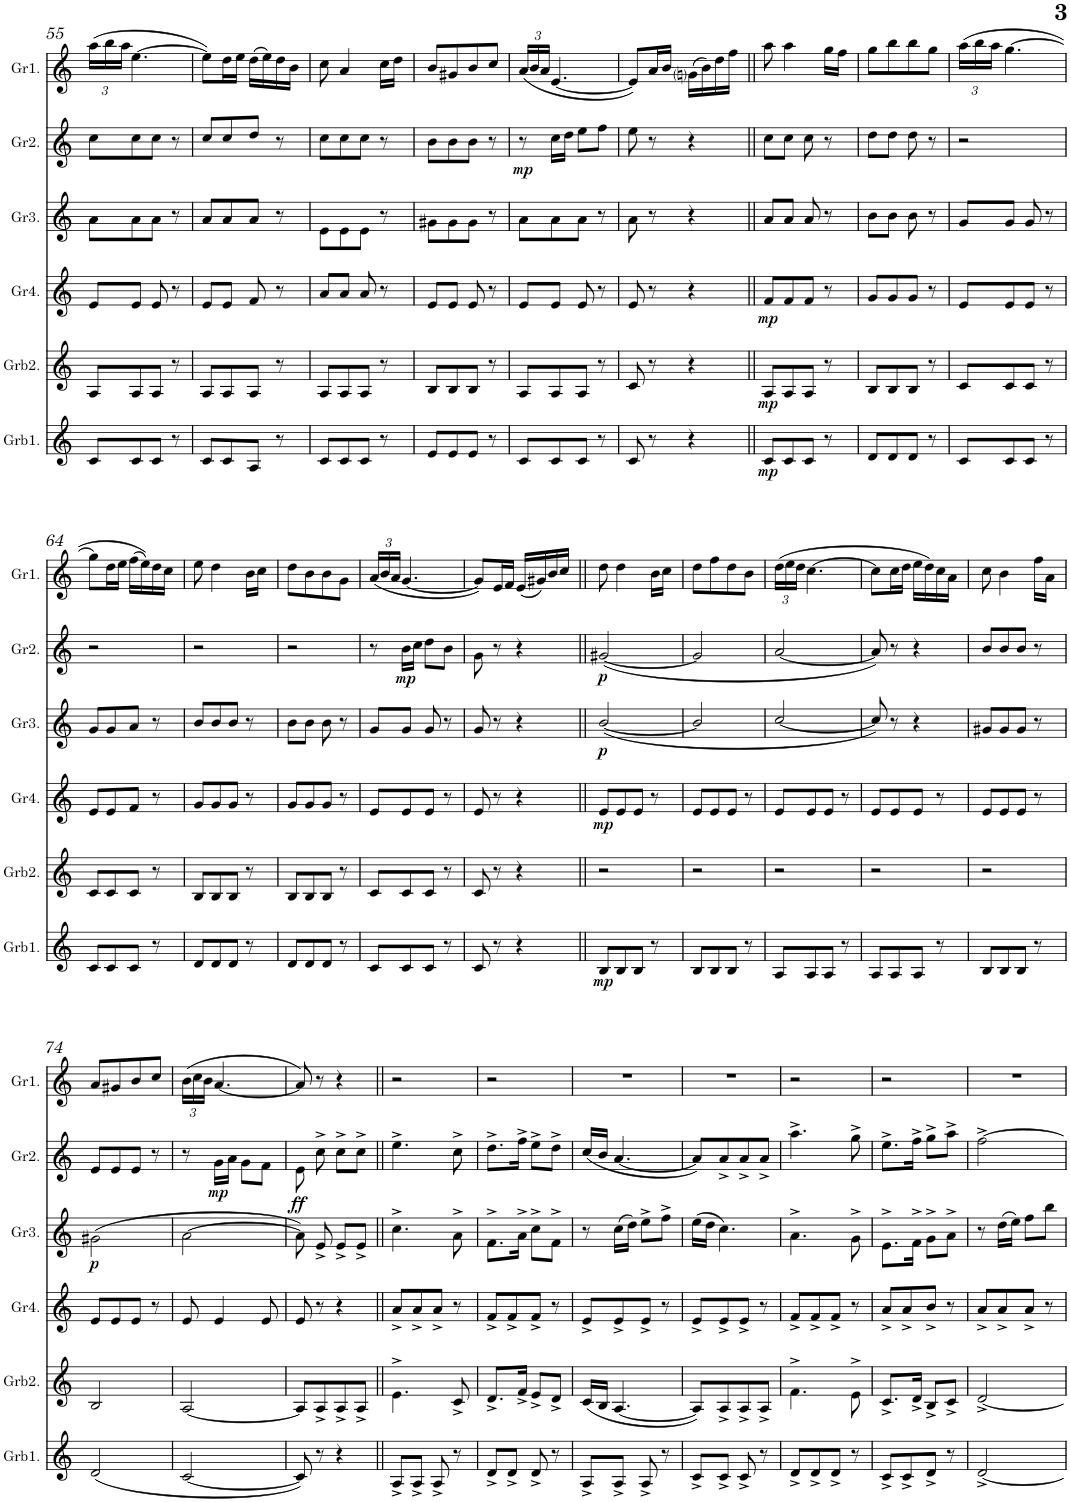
**kern	**dynam	**kern	**dynam	**kern	**dynam	**kern	**dynam	**kern	**dynam	**kern
*part6	*part6	*part5	*part5	*part4	*part4	*part3	*part3	*part2	*part2	*part1
*staff6	*staff6	*staff5	*staff5	*staff4	*staff4	*staff3	*staff3	*staff2	*staff2	*staff1
*I"Gralla baixa1	*	*I"Gralla baixa2	*	*I"Gralla4	*	*I"Gralla3	*	*I"Gralla2	*	*I"Gralla1
*I'Grb1.	*	*I'Grb2.	*	*I'Gr4.	*	*I'Gr3.	*	*I'Gr2.	*	*I'Gr1.
!!LO:PB:g=z
*clefG2	*	*clefG2	*	*clefG2	*	*clefG2	*	*clefG2	*	*clefG2
*k[]	*	*k[]	*	*k[]	*	*k[]	*	*k[]	*	*k[]
*M2/4	*	*M2/4	*	*M2/4	*	*M2/4	*	*M2/4	*	*M2/4
*	*	*	*	*	*	*	*	*	*	*Xbrackettup
=55	=55	=55	=55	=55	=55	=55	=55	=55	=55	=55
8c/L	.	8A/L	.	8e/L	.	8a\L	.	8cc\L	.	(24aa\LL
.	.	.	.	.	.	.	.	.	.	24bb\
.	.	.	.	.	.	.	.	.	.	24aa\JJ
8c/	.	8A/	.	8e/J	.	8a\	.	8cc\	.	[4.ee\
8c/J	.	8A/J	.	8e/	.	8a\J	.	8cc\J	.	.
8r	.	8r	.	8r	.	8r	.	8r	.	.
=56	=56	=56	=56	=56	=56	=56	=56	=56	=56	=56
8c/L	.	8A/L	.	8e/L	.	8a/L	.	8cc/L	.	8ee\L])
8c/	.	8A/	.	8e/J	.	8a/	.	8cc/	.	16dd\L
.	.	.	.	.	.	.	.	.	.	16ee\JJ
8A/J	.	8A/J	.	8f/	.	8a/J	.	8dd/J	.	(16dd\LL
.	.	.	.	.	.	.	.	.	.	16ee\)
8r	.	8r	.	8r	.	8r	.	8r	.	16dd\
.	.	.	.	.	.	.	.	.	.	16b\JJ
=57	=57	=57	=57	=57	=57	=57	=57	=57	=57	=57
8c/L	.	8A/L	.	8a/L	.	8e\L	.	8cc\L	.	8cc\
8c/	.	8A/	.	8a/J	.	8e\	.	8cc\	.	4a/
8c/J	.	8A/J	.	8a/	.	8e\J	.	8cc\J	.	.
8r	.	8r	.	8r	.	8r	.	8r	.	16cc\LL
.	.	.	.	.	.	.	.	.	.	16dd\JJ
=58	=58	=58	=58	=58	=58	=58	=58	=58	=58	=58
8e/L	.	8B/L	.	8e/L	.	8g#X\L	.	8b\L	.	8b/L
8e/	.	8B/	.	8e/J	.	8g#\	.	8b\	.	8g#X/
8e/J	.	8B/J	.	8e/	.	8g#\J	.	8b\J	.	8b/
8r	.	8r	.	8r	.	8r	.	8r	.	8cc/J
=59	=59	=59	=59	=59	=59	=59	=59	=59	=59	=59
!	!	!	!	!	!	!	!	!	!LO:DY:b	!
8c/L	.	8A/L	.	8e/L	.	8a\L	.	8r	mp	(24a/LL
.	.	.	.	.	.	.	.	.	.	24b/
.	.	.	.	.	.	.	.	.	.	24a/JJ
8c/	.	8A/	.	8e/J	.	8a\	.	16cc\LL	.	[4.e/
.	.	.	.	.	.	.	.	16dd\JJ	.	.
8c/J	.	8A/J	.	8e/	.	8a\J	.	8ee\L	.	.
8r	.	8r	.	8r	.	8r	.	8ff\J	.	.
=60	=60	=60	=60	=60	=60	=60	=60	=60	=60	=60
8c/	.	8c/	.	8e/	.	8a\	.	8ee\	.	8e/L])
8r	.	8r	.	8r	.	8r	.	8r	.	16a/L
.	.	.	.	.	.	.	.	.	.	16b/JJ
4r	.	4r	.	4r	.	4r	.	4r	.	(16gni\LL
.	.	.	.	.	.	.	.	.	.	16b\)
.	.	.	.	.	.	.	.	.	.	16dd\
.	.	.	.	.	.	.	.	.	.	16ff\JJ
=61||	=61||	=61||	=61||	=61||	=61||	=61||	=61||	=61||	=61||	=61||
!	!LO:DY:b	!	!LO:DY:b	!	!LO:DY:b	!	!	!	!	!
8c/L	mp	8A/L	mp	8f/L	mp	8a/L	.	8cc\L	.	8aa\
8c/	.	8A/	.	8f/	.	8a/J	.	8cc\J	.	4aa\
8c/J	.	8A/J	.	8f/J	.	8a/	.	8cc\	.	.
8r	.	8r	.	8r	.	8r	.	8r	.	16gg\LL
.	.	.	.	.	.	.	.	.	.	16ff\JJ
=62	=62	=62	=62	=62	=62	=62	=62	=62	=62	=62
8d/L	.	8B/L	.	8g/L	.	8b\L	.	8dd\L	.	8gg\L
8d/	.	8B/	.	8g/	.	8b\J	.	8dd\J	.	8bb\
8d/J	.	8B/J	.	8g/J	.	8b\	.	8dd\	.	8bb\
8r	.	8r	.	8r	.	8r	.	8r	.	8gg\J
=63	=63	=63	=63	=63	=63	=63	=63	=63	=63	=63
8c/L	.	8c/L	.	8e/L	.	8g/L	.	2r	.	(24aa\LL
.	.	.	.	.	.	.	.	.	.	24bb\
.	.	.	.	.	.	.	.	.	.	24aa\JJ
8c/	.	8c/	.	8e/	.	8g/J	.	.	.	[4.gg\
8c/J	.	8c/J	.	8e/J	.	8g/	.	.	.	.
8r	.	8r	.	8r	.	8r	.	.	.	.
!!LO:LB:g=z
=64	=64	=64	=64	=64	=64	=64	=64	=64	=64	=64
8c/L	.	8c/L	.	8e/L	.	8g/L	.	2r	.	8gg\L]
8c/	.	8c/	.	8e/	.	8g/	.	.	.	16dd\L
.	.	.	.	.	.	.	.	.	.	16ee\JJ
8c/J	.	8c/J	.	8f/J	.	8a/J	.	.	.	(16ff\LL
.	.	.	.	.	.	.	.	.	.	16ee\))
8r	.	8r	.	8r	.	8r	.	.	.	16dd\
.	.	.	.	.	.	.	.	.	.	16cc\JJ
=65	=65	=65	=65	=65	=65	=65	=65	=65	=65	=65
8d/L	.	8B/L	.	8g/L	.	8b/L	.	2r	.	8ee\
8d/	.	8B/	.	8g/	.	8b/	.	.	.	4dd\
8d/J	.	8B/J	.	8g/J	.	8b/J	.	.	.	.
8r	.	8r	.	8r	.	8r	.	.	.	16b\LL
.	.	.	.	.	.	.	.	.	.	16cc\JJ
=66	=66	=66	=66	=66	=66	=66	=66	=66	=66	=66
8d/L	.	8B/L	.	8g/L	.	8b\L	.	2r	.	8dd\L
8d/	.	8B/	.	8g/	.	8b\J	.	.	.	8b\
8d/J	.	8B/J	.	8g/J	.	8b\	.	.	.	8b\
8r	.	8r	.	8r	.	8r	.	.	.	8g\J
=67	=67	=67	=67	=67	=67	=67	=67	=67	=67	=67
8c/L	.	8c/L	.	8e/L	.	8g/L	.	8r	.	(24a/LL
.	.	.	.	.	.	.	.	.	.	24b/
.	.	.	.	.	.	.	.	.	.	24a/JJ
!	!	!	!	!	!	!	!	!	!LO:DY:b	!
8c/	.	8c/	.	8e/	.	8g/J	.	16b\LL	mp	[4.g/
.	.	.	.	.	.	.	.	16cc\JJ	.	.
8c/J	.	8c/J	.	8e/J	.	8g/	.	8dd\L	.	.
8r	.	8r	.	8r	.	8r	.	8b\J	.	.
=68	=68	=68	=68	=68	=68	=68	=68	=68	=68	=68
8c/	.	8c/	.	8e/	.	8g/	.	8g\	.	8g/L])
8r	.	8r	.	8r	.	8r	.	8r	.	16e/L
.	.	.	.	.	.	.	.	.	.	16f/JJ
4r	.	4r	.	4r	.	4r	.	4r	.	(16e/LL
.	.	.	.	.	.	.	.	.	.	16g#X/)
.	.	.	.	.	.	.	.	.	.	16b/
.	.	.	.	.	.	.	.	.	.	16cc/JJ
=69||	=69||	=69||	=69||	=69||	=69||	=69||	=69||	=69||	=69||	=69||
!	!LO:DY:b	!	!	!	!LO:DY:b	!	!LO:DY:b	!	!LO:DY:b	!
8B/L	mp	2r	.	8e/L	mp	([2b/	p	([2g#X/	p	8dd\
8B/	.	.	.	8e/	.	.	.	.	.	4dd\
8B/J	.	.	.	8e/J	.	.	.	.	.	.
8r	.	.	.	8r	.	.	.	.	.	16b\LL
.	.	.	.	.	.	.	.	.	.	16cc\JJ
=70	=70	=70	=70	=70	=70	=70	=70	=70	=70	=70
8B/L	.	2r	.	8e/L	.	2b/]	.	2g#/]	.	8dd\L
8B/	.	.	.	8e/	.	.	.	.	.	8ff\
8B/J	.	.	.	8e/J	.	.	.	.	.	8dd\
8r	.	.	.	8r	.	.	.	.	.	8b\J
=71	=71	=71	=71	=71	=71	=71	=71	=71	=71	=71
8A/L	.	2r	.	8e/L	.	[2cc/	.	[2a/	.	(24dd\LL
.	.	.	.	.	.	.	.	.	.	24ee\
.	.	.	.	.	.	.	.	.	.	24dd\JJ
8A/	.	.	.	8e/	.	.	.	.	.	[4.cc\
8A/J	.	.	.	8e/J	.	.	.	.	.	.
8r	.	.	.	8r	.	.	.	.	.	.
=72	=72	=72	=72	=72	=72	=72	=72	=72	=72	=72
8A/L	.	2r	.	8e/L	.	8cc/])	.	8a/])	.	8cc\L]
8A/	.	.	.	8e/	.	8r	.	8r	.	16cc\L
.	.	.	.	.	.	.	.	.	.	16dd\JJ
8A/J	.	.	.	8e/J	.	4r	.	4r	.	16ee\LL
.	.	.	.	.	.	.	.	.	.	16dd\)
8r	.	.	.	8r	.	.	.	.	.	16cc\
.	.	.	.	.	.	.	.	.	.	16a\JJ
=73	=73	=73	=73	=73	=73	=73	=73	=73	=73	=73
8B/L	.	2r	.	8e/L	.	8g#X/L	.	8b/L	.	8cc\
8B/	.	.	.	8e/	.	8g#/	.	8b/	.	4b\
8B/J	.	.	.	8e/J	.	8g#/J	.	8b/J	.	.
8r	.	.	.	8r	.	8r	.	8r	.	16ff\LL
.	.	.	.	.	.	.	.	.	.	16a\JJ
!!LO:LB:g=z
=74	=74	=74	=74	=74	=74	=74	=74	=74	=74	=74
!	!	!	!	!	!	!	!LO:DY:b	!	!	!
(2d/	.	2B/	.	8e/L	.	(2g#X\	p	8e/L	.	8a/L
.	.	.	.	8e/	.	.	.	8e/	.	8g#X/
.	.	.	.	8e/J	.	.	.	8e/J	.	8b/
.	.	.	.	8r	.	.	.	8r	.	8cc/J
=75	=75	=75	=75	=75	=75	=75	=75	=75	=75	=75
[2c/	.	[2A/	.	8e/	.	[2a\	.	8r	.	(24b\LL
.	.	.	.	.	.	.	.	.	.	24cc\
.	.	.	.	.	.	.	.	.	.	24b\JJ
!	!	!	!	!	!	!	!	!	!LO:DY:b	!
.	.	.	.	4e/	.	.	.	16g\LL	mp	[4.a/
.	.	.	.	.	.	.	.	16a\JJ	.	.
.	.	.	.	.	.	.	.	8g\L	.	.
.	.	.	.	8e/	.	.	.	8f\J	.	.
=76	=76	=76	=76	=76	=76	=76	=76	=76	=76	=76
!	!	!	!	!	!	!	!	!	!LO:DY:b	!
8c/])	.	8A/L]	.	8e/	.	8a\])	.	8e\	ff	8a/])
8r	.	8A^/	.	8r	.	8e^/	.	8cc^\	.	8r
4r	.	8A^/	.	4r	.	8e^/L	.	8cc^\L	.	4r
.	.	8A^/J	.	.	.	8e^/J	.	8cc^\J	.	.
=77||	=77||	=77||	=77||	=77||	=77||	=77||	=77||	=77||	=77||	=77||
8A^/L	.	4.e^\	.	8a^/L	.	4.cc^\	.	4.ee^\	.	2r
8A^/J	.	.	.	8a^/	.	.	.	.	.	.
8A^/	.	.	.	8a^/J	.	.	.	.	.	.
8r	.	8c^/	.	8r	.	8a^\	.	8cc^\	.	.
=78	=78	=78	=78	=78	=78	=78	=78	=78	=78	=78
8d^/L	.	8.d^/L	.	8f^/L	.	8.f^\L	.	8.dd^\L	.	2r
8d^/J	.	.	.	8f^/	.	.	.	.	.	.
.	.	16f^/Jk	.	.	.	16a^\Jk	.	16ff^\Jk	.	.
8d^/	.	8e^/L	.	8f^/J	.	8cc^\L	.	8ee^\L	.	.
8r	.	8d^/J	.	8r	.	8f^\J	.	8dd^\J	.	.
=79	=79	=79	=79	=79	=79	=79	=79	=79	=79	=79
8A^/L	.	(16c/LL	.	8e^/L	.	8r	.	(16cc/LL	.	2r
.	.	16B/JJ	.	.	.	.	.	16b/JJ	.	.
8A^/J	.	[4.A/	.	8e^/	.	(16cc\LL	.	[4.a/	.	.
.	.	.	.	.	.	16dd\JJ)	.	.	.	.
8A^/	.	.	.	8e^/J	.	8ee^\L	.	.	.	.
8r	.	.	.	8r	.	8ff^\J	.	.	.	.
=80	=80	=80	=80	=80	=80	=80	=80	=80	=80	=80
8c^/L	.	8A/L])	.	8e^/L	.	(16ee\LL	.	8a/L])	.	2r
.	.	.	.	.	.	16dd\JJ	.	.	.	.
8c^/J	.	8A^/	.	8e^/	.	4.cc\)	.	8a^/	.	.
8c^/	.	8A^/	.	8e^/J	.	.	.	8a^/	.	.
8r	.	8A^/J	.	8r	.	.	.	8a^/J	.	.
=81	=81	=81	=81	=81	=81	=81	=81	=81	=81	=81
8d^/L	.	4.f^\	.	8f^/L	.	4.a^\	.	4.aa^\	.	2r
8d^/	.	.	.	8f^/	.	.	.	.	.	.
8d^/J	.	.	.	8f^/J	.	.	.	.	.	.
8r	.	8e^\	.	8r	.	8g^\	.	8gg^\	.	.
=82	=82	=82	=82	=82	=82	=82	=82	=82	=82	=82
8c^/L	.	8.c^/L	.	8a^/L	.	8.e^\L	.	8.ee^\L	.	2r
8c^/	.	.	.	8a^/	.	.	.	.	.	.
.	.	16d^/Jk	.	.	.	16f^\Jk	.	16ff^\Jk	.	.
8d^/J	.	8B^/L	.	8b^/J	.	8g^\L	.	8gg^\L	.	.
8r	.	8c^/J	.	8r	.	8a^\J	.	8aa^\J	.	.
=83	=83	=83	=83	=83	=83	=83	=83	=83	=83	=83
[2d^/	.	[2d^/	.	8a^/L	.	8r	.	[2ff^\	.	2r
.	.	.	.	8a^/	.	(16dd\LL	.	.	.	.
.	.	.	.	.	.	16ee\JJ)	.	.	.	.
.	.	.	.	8a^/J	.	8ff\L	.	.	.	.
.	.	.	.	8r	.	8bb\J	.	.	.	.
=	=	=	=	=	=	=	=	=	=	=
*-	*-	*-	*-	*-	*-	*-	*-	*-	*-	*-
